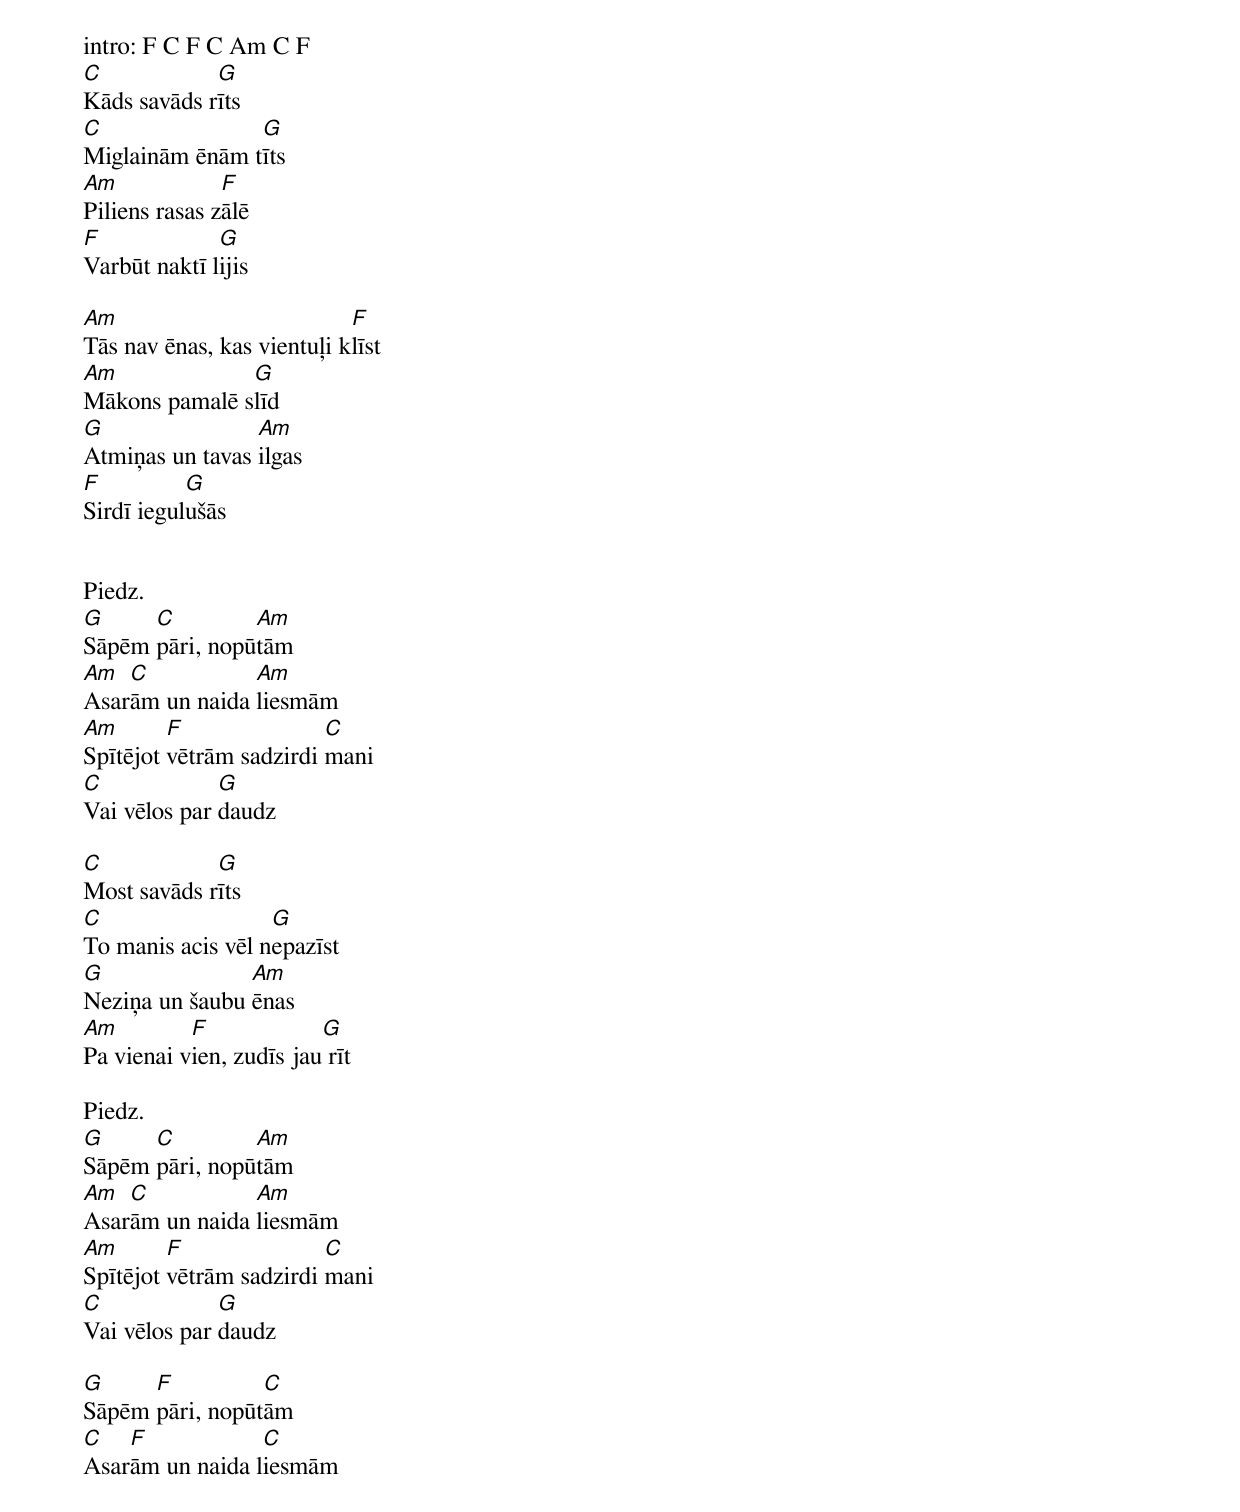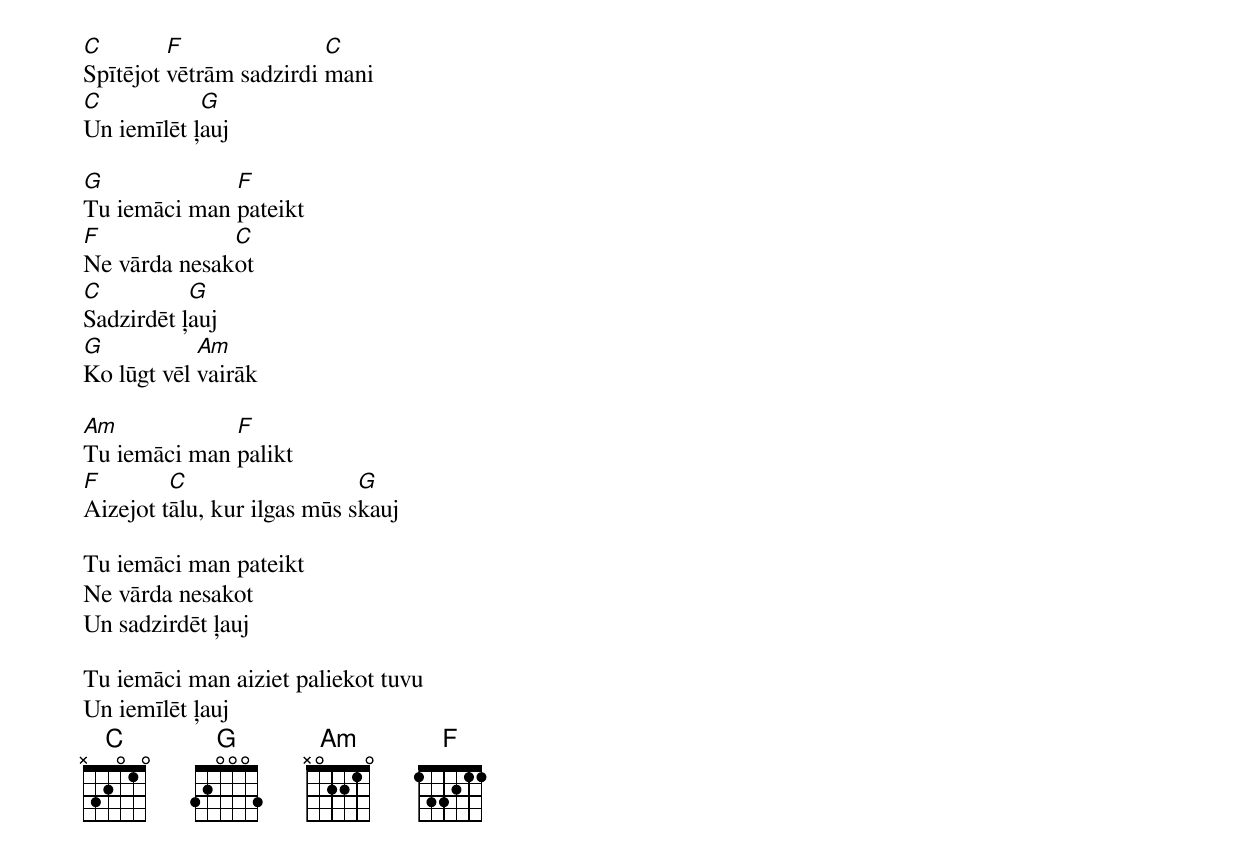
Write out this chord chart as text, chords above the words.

intro: F C F C Am C F
C            G
Kāds savāds rīts
C               G
Miglainām ēnām tīts
Am             F
Piliens rasas zālē
F             G
Varbūt naktī lijis

Am                          F
Tās nav ēnas, kas vientuļi klīst
Am             G
Mākons pamalē slīd
G                Am
Atmiņas un tavas ilgas
F          G
Sirdī iegulušās


Piedz.
G     C         Am
Sāpēm pāri, nopūtām
Am  C           Am
Asarām un naida liesmām
Am       F               C
Spītējot vētrām sadzirdi mani
C             G
Vai vēlos par daudz

C            G
Most savāds rīts
C                  G
To manis acis vēl nepazīst
G               Am
Neziņa un šaubu ēnas
Am         F             G
Pa vienai vien, zudīs jau rīt

Piedz.
G     C         Am
Sāpēm pāri, nopūtām
Am  C           Am
Asarām un naida liesmām
Am       F               C
Spītējot vētrām sadzirdi mani
C             G
Vai vēlos par daudz

G     F          C
Sāpēm pāri, nopūtām
C   F            C
Asarām un naida liesmām
C        F               C
Spītējot vētrām sadzirdi mani
C           G
Un iemīlēt ļauj

G             F
Tu iemāci man pateikt
F             C
Ne vārda nesakot
C          G
Sadzirdēt ļauj
G           Am
Ko lūgt vēl vairāk

Am            F
Tu iemāci man palikt
F        C                   G
Aizejot tālu, kur ilgas mūs skauj

Tu iemāci man pateikt
Ne vārda nesakot
Un sadzirdēt ļauj

Tu iemāci man aiziet paliekot tuvu
Un iemīlēt ļauj
